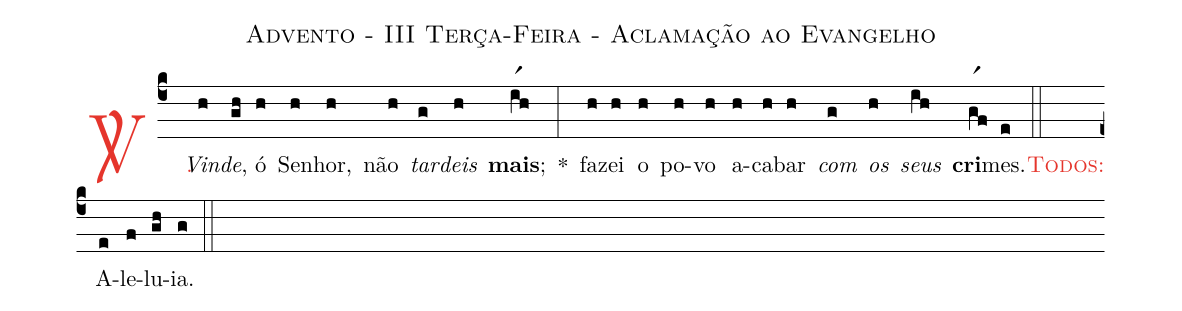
name: Advento - III Terça-Feira - Aclamação ao Evangelho;
%%
(c4)

<c><sp>V/</sp>.</c>() <i>Vin</i>(h)<i>de</i>(gh), ó(h) Se(h)nhor,(h) não(h) <i>tar</i>(g)<i>deis</i>(h) <b>mais</b>;(ir1h) *(:)
fa(h)zei(h) o(h) po(h)vo(h) a(h)ca(h)bar(h) <i>com</i>(g) <i>os</i>(h) <i>seus</i>(ih) <b>cri</b>(gr1f)mes.(e)

(::)

<c><sc>Todos</sc>:</c>() A(e)le(f)lu(gh)ia.(g)

(::)
